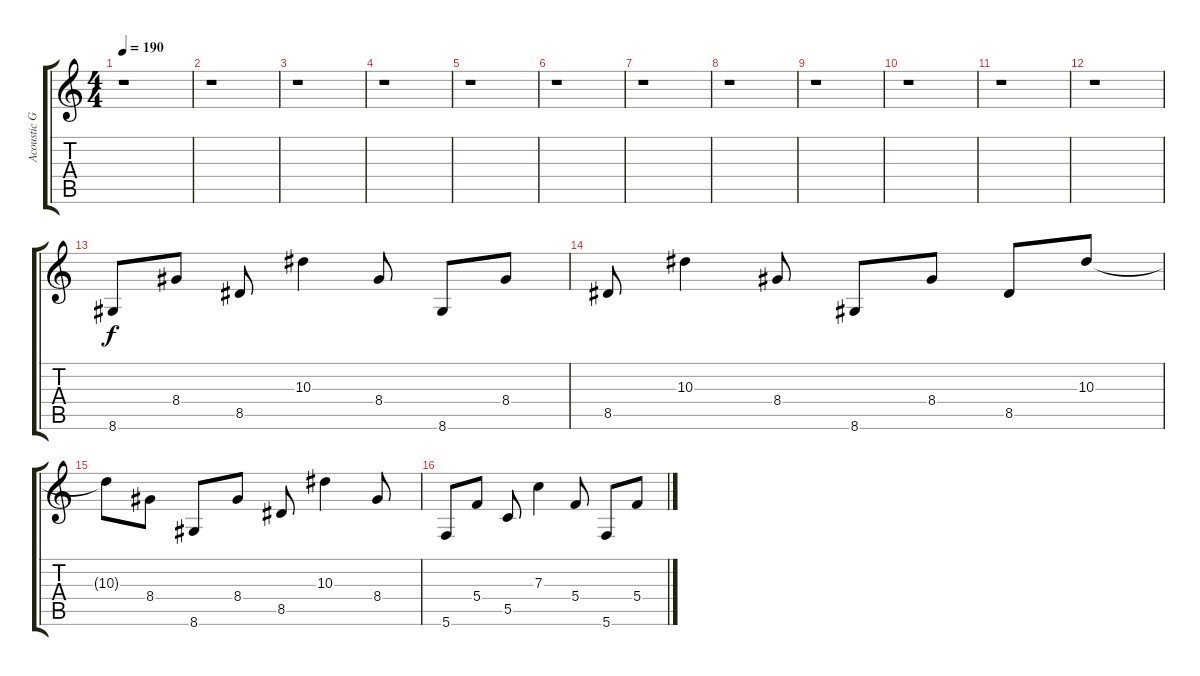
\track ("Acoustic Guitar" "Acoustic G") {instrument acousticguitarsteel}
\staff {score tabs}
\tuning (D4 A3 F3 C3 G2 C2) {hide}
\ts (4 4)
\tempo 190
\clef g2
\ks c
r.1{dy f} |
r.1 |
r.1 |
r.1 |
r.1 |
r.1 |
r.1 |
r.1 |
r.1 |
r.1 |
r.1 |
r.1 |
8.6.8 8.4.8 8.5.8 10.3.4 8.4.8 8.6.8 8.4.8 |
8.5.8 10.3.4 8.4.8 8.6.8 8.4.8 8.5.8 10.3.8 |
10.3{t}.8 8.4.8 8.6.8 8.4.8 8.5.8 10.3.4 8.4.8 |
5.6.8 5.4.8 5.5.8 7.3.4 5.4.8 5.6.8 5.4.8
